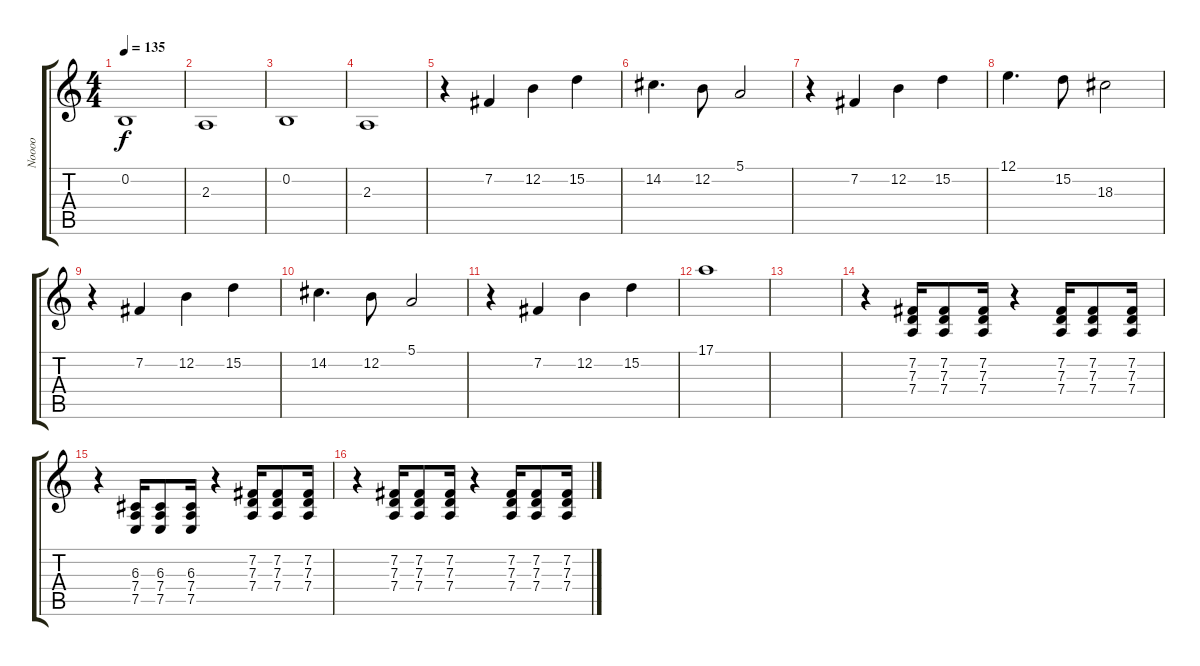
\track ("Noooo" "Noooo") {instrument lead2sawtooth}
\staff {score tabs}
\tuning (E4 B3 G3 D3 A2 E2) {hide}
\ts (4 4)
\tempo 135
\clef g2
\ks c
0.2.1{dy f} |
2.3.1 |
0.2.1 |
2.3.1 |
r.4{volume 16 instrument panflute} 7.2.4 12.2.4 15.2.4 |
14.2.4{d} 12.2.8 5.1.2 |
r.4{volume 14 instrument panflute} 7.2.4 12.2.4 15.2.4 |
12.1.4{d} 15.2.8 18.3.2 |
r.4{volume 14 instrument panflute} 7.2.4 12.2.4 15.2.4 |
14.2.4{d} 12.2.8 5.1.2 |
r.4{volume 14 instrument panflute} 7.2.4 12.2.4 15.2.4 |
17.1.1 |
|
r.4{volume 7 instrument acousticguitarsteel} (7.2 7.3 7.4).16 (7.2 7.3 7.4).8 (7.2 7.3 7.4).16 r.4 (7.2 7.3 7.4).16 (7.2 7.3 7.4).8 (7.2 7.3 7.4).16 |
r.4 (6.3 7.4 7.5).16 (6.3 7.4 7.5).8 (6.3 7.4 7.5).16 r.4 (7.2 7.3 7.4).16 (7.2 7.3 7.4).8 (7.2 7.3 7.4).16 |
r.4 (7.2 7.3 7.4).16 (7.2 7.3 7.4).8 (7.2 7.3 7.4).16 r.4 (7.2 7.3 7.4).16 (7.2 7.3 7.4).8 (7.2 7.3 7.4).16
